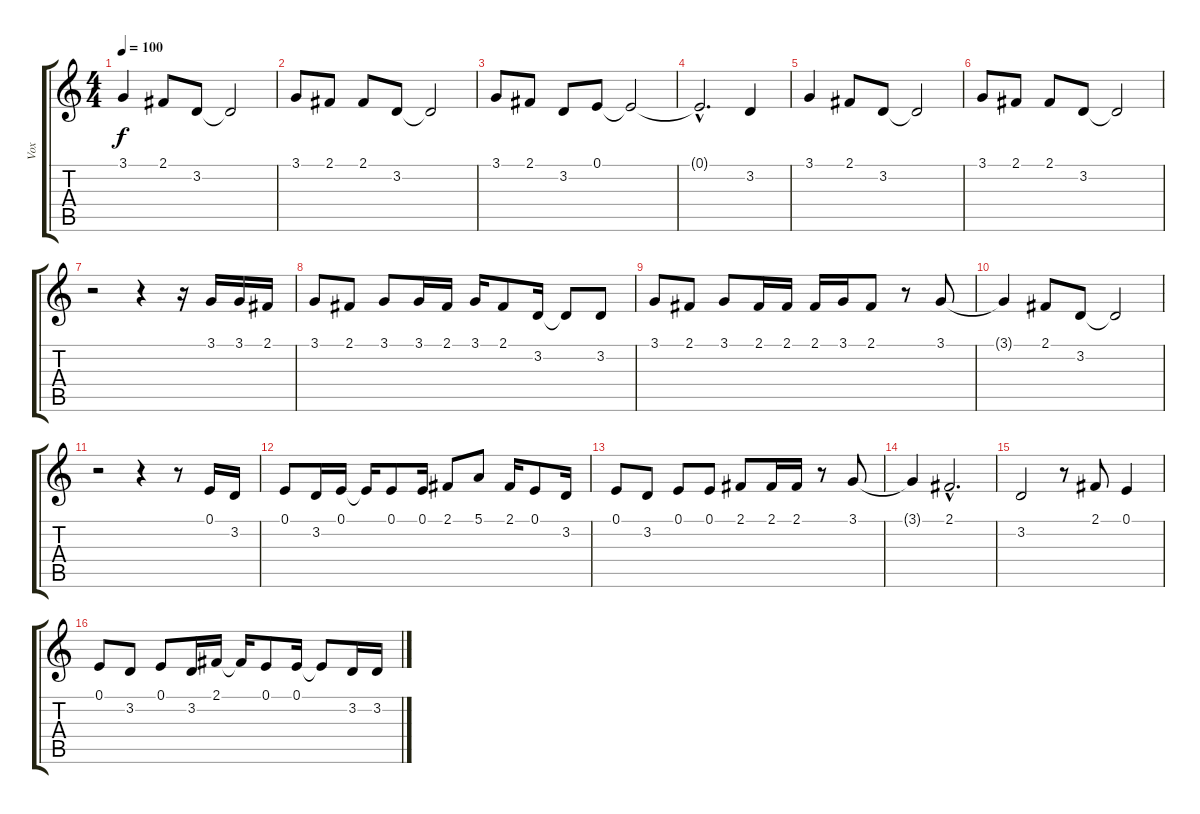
\track ("Vox" "Vox") {instrument drawbarorgan}
\staff {score tabs}
\tuning (E4 B3 G3 D3 A2 E2) {hide}
\ts (4 4)
\tempo 100
\clef g2
\ks c
3.1.4{dy f} 2.1.8 3.2.8 3.2{t}.2 |
3.1.8 2.1.8 2.1.8 3.2.8 3.2{t}.2 |
3.1.8 2.1.8 3.2.8 0.1.8 0.1{t}.2 |
0.1{hac t}.2{d} 3.2.4 |
3.1.4 2.1.8 3.2.8 3.2{t}.2 |
3.1.8 2.1.8 2.1.8 3.2.8 3.2{t}.2 |
r.2 r.4 r.16 3.1.16 3.1.16 2.1.16 |
3.1.8 2.1.8 3.1.8 3.1.16 2.1.16 3.1.16 2.1.8 3.2.16 3.2{t}.8 3.2.8 |
3.1.8 2.1.8 3.1.8 2.1.16 2.1.16 2.1.16 3.1.16 2.1.8 r.8 3.1.8 |
3.1{t}.4 2.1.8 3.2.8 3.2{t}.2 |
r.2 r.4 r.8 0.1.16 3.2.16 |
0.1.8 3.2.16 0.1.16 0.1{t}.16 0.1.8 0.1.16 2.1.8 5.1.8 2.1.16 0.1.8 3.2.16 |
0.1.8 3.2.8 0.1.8 0.1.8 2.1.8 2.1.16 2.1.16 r.8 3.1.8 |
3.1{t}.4 2.1{hac}.2{d} |
3.2.2 r.8 2.1.8 0.1.4 |
0.1.8 3.2.8 0.1.8 3.2.16 2.1.16 2.1{t}.16 0.1.8 0.1.16 0.1{t}.8 3.2.16 3.2.16
